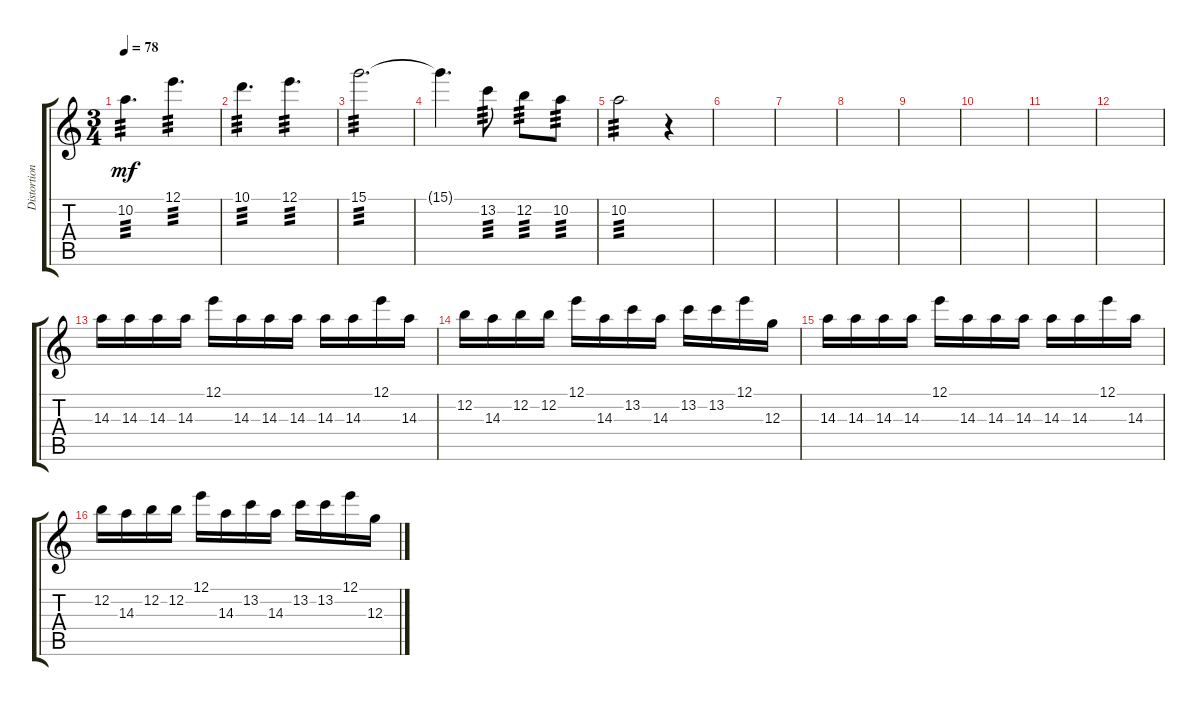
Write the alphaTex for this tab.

\track ("Distortion Guitar 2" "Distortion") {instrument distortionguitar}
\staff {score tabs}
\tuning (E4 B3 G3 D3 A2 D2) {hide}
\ts (3 4)
\tempo 78
\clef g2
\ks c
10.2.4{d tp 3 dy mf} 12.1.4{d tp 3} |
10.1.4{d tp 3} 12.1.4{d tp 3} |
15.1.2{d tp 3} |
15.1{t}.4{d} 13.2.8{tp 3} 12.2.8{tp 3} 10.2.8{tp 3} |
10.2.2{tp 3} r.4 |
|
|
|
|
|
|
|
14.3.16 14.3.16 14.3.16 14.3.16 12.1.16 14.3.16 14.3.16 14.3.16 14.3.16 14.3.16 12.1.16 14.3.16 |
12.2.16 14.3.16 12.2.16 12.2.16 12.1.16 14.3.16 13.2.16 14.3.16 13.2.16 13.2.16 12.1.16 12.3.16 |
14.3.16 14.3.16 14.3.16 14.3.16 12.1.16 14.3.16 14.3.16 14.3.16 14.3.16 14.3.16 12.1.16 14.3.16 |
12.2.16 14.3.16 12.2.16 12.2.16 12.1.16 14.3.16 13.2.16 14.3.16 13.2.16 13.2.16 12.1.16 12.3.16
